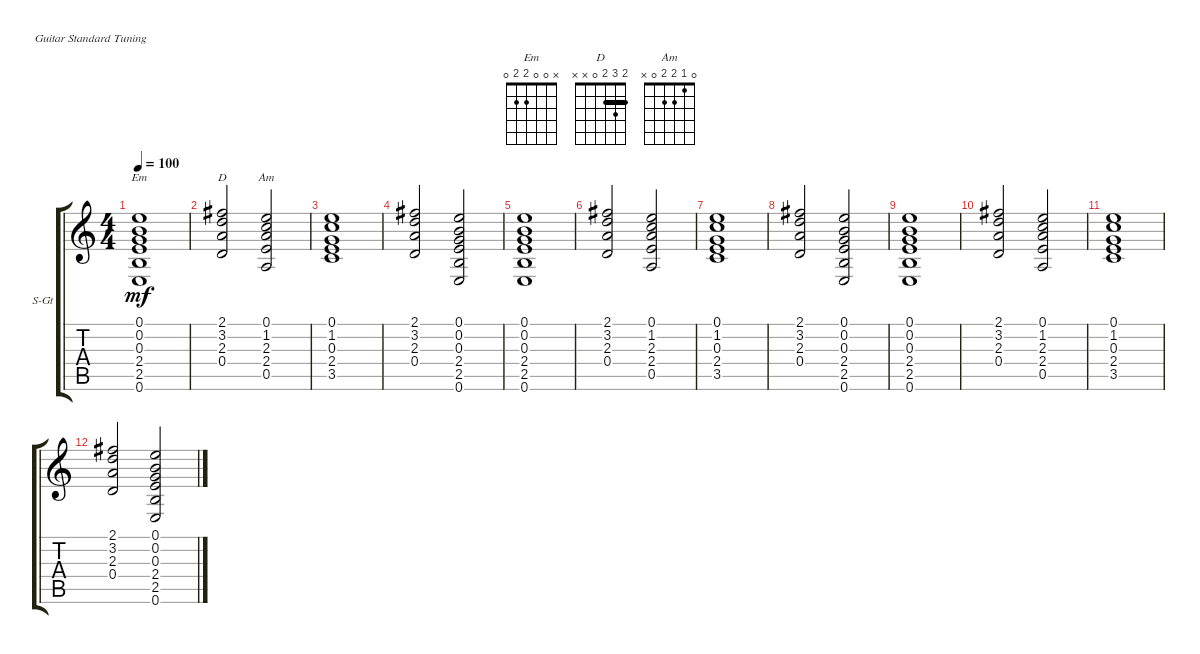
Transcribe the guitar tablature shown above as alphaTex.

\defaultSystemsLayout 4
\bracketExtendMode groupsimilarinstruments
\firstSystemTrackNameOrientation horizontal
\otherSystemsTrackNameOrientation horizontal
\track ("Steel Guitar" "S-Gt") {instrument acousticguitarsteel}
\staff {score tabs}
\tuning (E4 B3 G3 D3 A2 E2)
\chord ("Em" x 0 0 2 2 0)
\chord ("D" 2 3 2 0 x x) {barre 2}
\chord ("Am" 0 1 2 2 0 x)
\ts (4 4)
\tempo 100
\clef g2
\ks c
(0.6 2.5 2.4 0.3 0.2 0.1).1{ch "Em" dy mf instrument acousticguitarsteel} |
(0.4 2.3 3.2 2.1).2{ch "D"} (0.5 2.4 2.3 1.2 0.1).2{ch "Am"} |
(3.5 2.4 1.2 0.1 0.3).1 |
(2.1 3.2 2.3 0.4).2 (0.6 2.5 2.4 0.3 0.2 0.1).2 |
(0.6 2.5 2.4 0.3 0.2 0.1).1 |
(0.4 2.3 3.2 2.1).2 (0.5 2.4 2.3 1.2 0.1).2 |
(3.5 2.4 1.2 0.1 0.3).1 |
(2.1 3.2 2.3 0.4).2 (0.6 2.5 2.4 0.3 0.2 0.1).2 |
(0.6 2.5 2.4 0.3 0.2 0.1).1 |
(0.4 2.3 3.2 2.1).2 (0.5 2.4 2.3 1.2 0.1).2 |
(3.5 2.4 1.2 0.1 0.3).1 |
(2.1 3.2 2.3 0.4).2 (0.6 2.5 2.4 0.3 0.2 0.1).2
